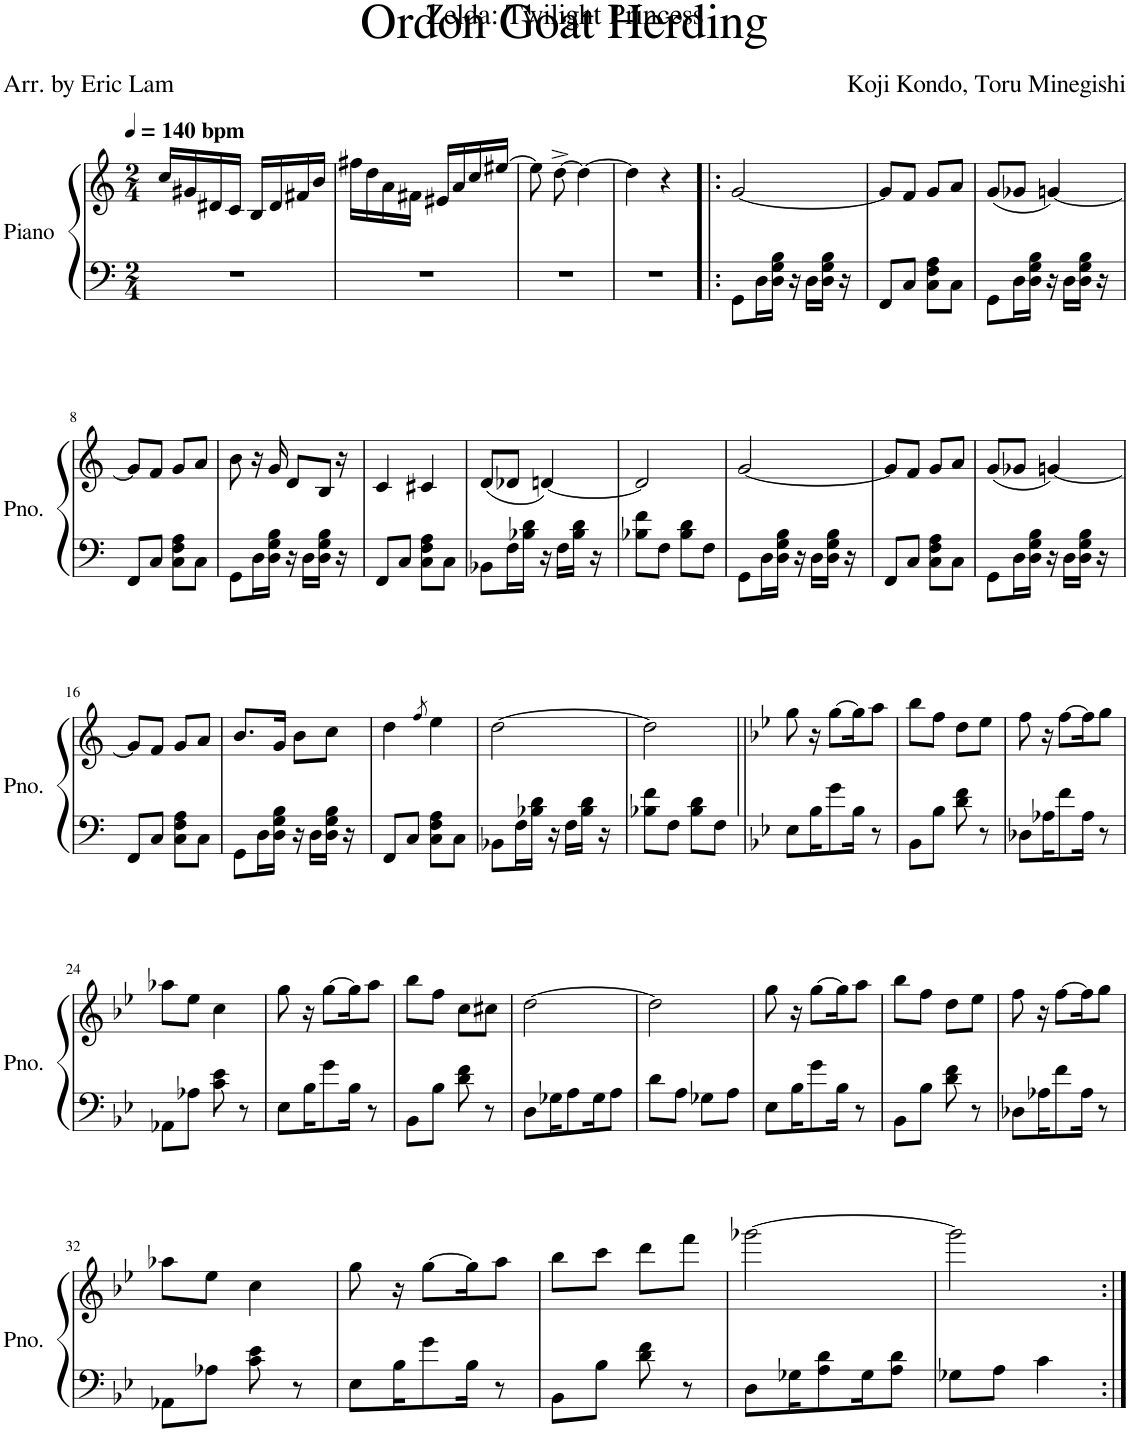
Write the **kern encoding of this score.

**kern	**kern
*part1	*part1
*staff2	*staff1
*I"Piano	*
*I'Pno.	*
*clefF4	*clefG2
*k[]	*k[]
*M2/4	*M2/4
*MM140	*MM140
=1	=1
!	!LO:TX:a:B:t=bpm
2r	16cc/LL
.	16g#X/
.	16d#X/
.	16c/JJ
.	16B/LL
.	16d#/
.	16f#X/
.	16b/JJ
=2	=2
2r	16ff#X\LL
.	16dd\
.	16a\
.	16f#X\JJ
.	16e#X/LL
.	16a/
.	16cc/
.	[16ee#X/JJ
=3	=3
2r	8ee#\]
.	[8dd^\
.	4dd\_
=4	=4
2r	4dd\]
.	4r
=5!|:	=5!|:
8GG\L	[2g/
16D\L	.
16D\ 16G\ 16B\JJ	.
16r	.
16D\LL	.
16D\ 16G\ 16B\JJ	.
16r	.
=6	=6
8FF/L	8g/L]
8C/J	8f/J
8C\ 8F\ 8A\L	8g/L
8C\J	8a/J
=7	=7
8GG\L	(8g/L
16D\L	8g-X/J
16D\ 16G\ 16B\JJ	.
16r	[4gn/)
16D\LL	.
16D\ 16G\ 16B\JJ	.
16r	.
!!LO:LB:g=z
=8	=8
8FF/L	8g/L]
8C/J	8f/J
8C\ 8F\ 8A\L	8g/L
8C\J	8a/J
=9	=9
8GG\L	8b\
16D\L	16r
16D\ 16G\ 16B\JJ	16g/
16r	8d/L
16D\LL	.
16D\ 16G\ 16B\JJ	8B/J
16r	.
16ryy	16r
=10	=10
8FF/L	4c/
8C/J	.
8C\ 8F\ 8A\L	4c#X/
8C\J	.
=11	=11
8BB-X\L	(8d/L
16F\L	8d-X/J
16B-X\ 16d\JJ	.
16r	[4dn/)
16F\LL	.
16B-\ 16d\JJ	.
16r	.
=12	=12
8B-X\ 8f\L	2d/]
8F\J	.
8B-\ 8d\L	.
8F\J	.
=13	=13
8GG\L	[2g/
16D\L	.
16D\ 16G\ 16B\JJ	.
16r	.
16D\LL	.
16D\ 16G\ 16B\JJ	.
16r	.
=14	=14
8FF/L	8g/L]
8C/J	8f/J
8C\ 8F\ 8A\L	8g/L
8C\J	8a/J
=15	=15
8GG\L	(8g/L
16D\L	8g-X/J
16D\ 16G\ 16B\JJ	.
16r	[4gn/)
16D\LL	.
16D\ 16G\ 16B\JJ	.
16r	.
!!LO:LB:g=z
=16	=16
8FF/L	8g/L]
8C/J	8f/J
8C\ 8F\ 8A\L	8g/L
8C\J	8a/J
=17	=17
8GG\L	8.b/L
16D\L	.
16D\ 16G\ 16B\JJ	16g/Jk
16r	8b\L
16D\LL	.
16D\ 16G\ 16B\JJ	8cc\J
16r	.
=18	=18
8FF/L	4dd\
8C/J	.
.	8qff/
8C\ 8F\ 8A\L	4ee\
8C\J	.
=19	=19
8BB-X\L	[2dd\
16F\L	.
16B-X\ 16d\JJ	.
16r	.
16F\LL	.
16B-\ 16d\JJ	.
16r	.
=20	=20
8B-X\ 8f\L	2dd\]
8F\J	.
8B-\ 8d\L	.
8F\J	.
=21||	=21||
*k[b-e-]	*k[b-e-]
8E-\L	8gg\
16B-\K	16r
8g\	[8gg\L
16B-\Jk	16gg\K]
8r	8aa\J
=22	=22
8BB-\L	8bb-\L
8B-\J	8ff\J
8d\ 8f\	8dd\L
8r	8ee-\J
=23	=23
8D-X\L	8ff\
16A-X\K	16r
8f\	[8ff\L
16A-\Jk	16ff\K]
8r	8gg\J
!!LO:LB:g=z
=24	=24
8AA-X\L	8aa-X\L
8A-X\J	8ee-\J
8c\ 8e-\	4cc\
8r	.
=25	=25
8E-\L	8gg\
16B-\K	16r
8g\	[8gg\L
16B-\Jk	16gg\K]
8r	8aa\J
=26	=26
8BB-\L	8bb-\L
8B-\J	8ff\J
8d\ 8f\	8cc\L
8r	8cc#X\J
=27	=27
8D\L	[2dd\
16G-X\K	.
8A\	.
16G-\K	.
8A\J	.
=28	=28
8d\L	2dd\]
8A\J	.
8G-X\L	.
8A\J	.
=29	=29
8E-\L	8gg\
16B-\K	16r
8g\	[8gg\L
16B-\Jk	16gg\K]
8r	8aa\J
=30	=30
8BB-\L	8bb-\L
8B-\J	8ff\J
8d\ 8f\	8dd\L
8r	8ee-\J
=31	=31
8D-X\L	8ff\
16A-X\K	16r
8f\	[8ff\L
16A-\Jk	16ff\K]
8r	8gg\J
!!LO:LB:g=z
=32	=32
8AA-X\L	8aa-X\L
8A-X\J	8ee-\J
8c\ 8e-\	4cc\
8r	.
=33	=33
8E-\L	8gg\
16B-\K	16r
8g\	[8gg\L
16B-\Jk	16gg\K]
8r	8aa\J
=34	=34
8BB-\L	8bb-\L
8B-\J	8ccc\J
8d\ 8f\	8ddd\L
8r	8fff\J
=35	=35
8D\L	[2ggg-X\
16G-X\K	.
8A\ 8d\	.
16G-\K	.
8A\ 8d\J	.
=36	=36
8G-X\L	2ggg-\]
8A\J	.
4c\	.
=:|!	=:|!
*-	*-
